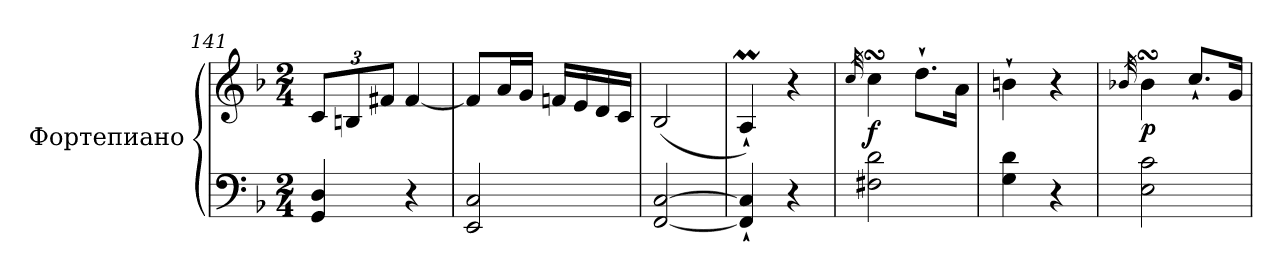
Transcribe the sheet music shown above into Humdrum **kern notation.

**kern	**kern	**dynam
*part1	*part1	*part1
*staff2	*staff1	*staff1/2
*I"Фортепиано	*	*
*clefF4	*clefG2	*
*k[b-]	*k[b-]	*
*M2/4	*M2/4	*
*	*Xbrackettup	*
=141	=141	=141
4GG/ 4D/	12c/L	.
.	12Bn/	.
.	12f#X/J	.
4r	[4f#/	.
=142	=142	=142
2EE/ 2C/	8f#/L]	.
.	16a/L	.
.	16g/JJ	.
.	16fn/LL	.
.	16e/	.
.	16d/	.
.	16c/JJ	.
=143	=143	=143
[2FF/ [2C/	(<2B-/	.
=144	=144	=144
4FF/]` 4C/]`	4Am`/)	.
4r	4r	.
=145	=145	=145
.	32qcc/	.
!	!	!LO:DY:b
2F#X\ 2d\	4ccsSSS\	f
.	8.dd`\L	.
.	16a\Jk	.
=146	=146	=146
4G\ 4d\	4bn`\	.
4r	4r	.
!!LO:LB:g=z
=147	=147	=147
.	32qb-X/	.
!	!	!LO:DY:b
2E\ 2c\	4b-sSSs\	p
.	8.cc`</L	.
.	16g/Jk	.
=	=	=
*-	*-	*-
